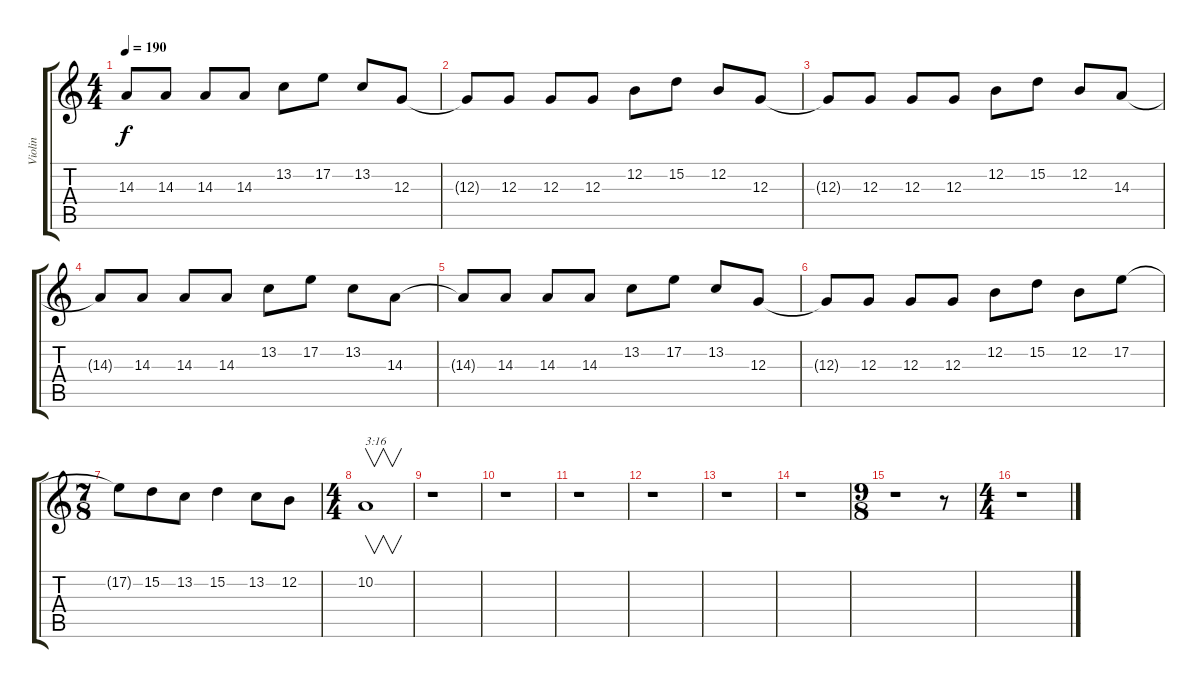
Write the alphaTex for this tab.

\track ("Violin" "Violin") {instrument violin}
\staff {score tabs}
\tuning (E4 B3 G3 D3 A2 E2) {hide}
\ts (4 4)
\tempo 190
\clef g2
\ks c
14.3{t}.8{dy f} 14.3.8 14.3.8 14.3.8 13.2.8 17.2.8 13.2.8 12.3.8 |
12.3{t}.8 12.3.8 12.3.8 12.3.8 12.2.8 15.2.8 12.2.8 12.3.8 |
12.3{t}.8 12.3.8 12.3.8 12.3.8 12.2.8 15.2.8 12.2.8 14.3.8 |
14.3{t}.8 14.3.8 14.3.8 14.3.8 13.2.8 17.2.8 13.2.8 14.3.8 |
14.3{t}.8 14.3.8 14.3.8 14.3.8 13.2.8 17.2.8 13.2.8 12.3.8 |
12.3{t}.8 12.3.8 12.3.8 12.3.8 12.2.8 15.2.8 12.2.8 17.2.8 |
\ts (7 8)
17.2{t}.8 15.2.8 13.2.8 15.2.4 13.2.8 12.2.8 |
\ts (4 4)
10.2.1{v txt "3:16"} |
r.1 |
r.1 |
r.1 |
r.1 |
r.1 |
r.1 |
\ts (9 8)
r.1 r.8 |
\ts (4 4)
r.1
